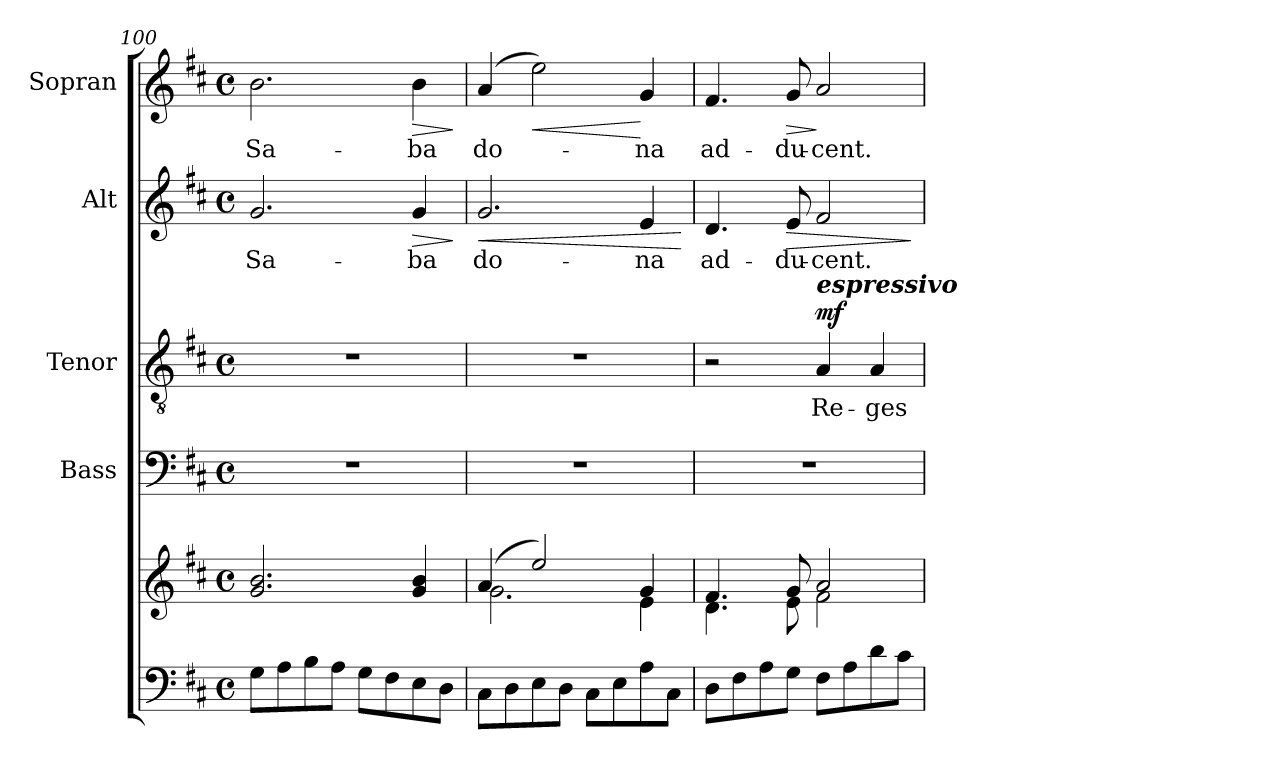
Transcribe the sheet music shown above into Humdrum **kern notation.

**kern	**kern	**kern	**kern	**text	**dynam	**kern	**text	**dynam	**kern	**text	**dynam
*part5	*part5	*part4	*part3	*part3	*part3	*part2	*part2	*part2	*part1	*part1	*part1
*staff6	*staff5	*staff4	*staff3	*staff3	*staff3	*staff2	*staff2	*staff2	*staff1	*staff1	*staff1
*	*	*I"Bass	*I"Tenor	*	*	*I"Alt	*	*	*I"Sopran	*	*
*	*	*I'B.	*I'T.	*	*	*I'A.	*	*	*I'S.	*	*
*clefF4	*clefG2	*clefF4	*clefGv2	*	*	*clefG2	*	*	*clefG2	*	*
*k[f#c#]	*k[f#c#]	*k[f#c#]	*k[f#c#]	*	*	*k[f#c#]	*	*	*k[f#c#]	*	*
*D:	*D:	*D:	*D:	*	*	*D:	*	*	*D:	*	*
*M4/4	*M4/4	*M4/4	*M4/4	*	*	*M4/4	*	*	*M4/4	*	*
*met(c)	*met(c)	*met(c)	*met(c)	*	*	*met(c)	*	*	*met(c)	*	*
=100	=100	=100	=100	=100	=100	=100	=100	=100	=100	=100	=100
!	!	!	!	!	!	!	!LO:LY:b	!	!	!LO:LY:b	!
8G\L	2.g/ 2.b/	1r	1r	.	.	2.g/	Sa-	.	2.b\	Sa-	.
8A\	.	.	.	.	.	.	.	.	.	.	.
8B\	.	.	.	.	.	.	.	.	.	.	.
8A\J	.	.	.	.	.	.	.	.	.	.	.
8G\L	.	.	.	.	.	.	.	.	.	.	.
8F#\	.	.	.	.	.	.	.	.	.	.	.
!	!	!	!	!	!	!	!LO:LY:b	!LO:HP:b	!	!LO:LY:b	!LO:HP:b
8E\	4g/ 4b/	.	.	.	.	4g/	-ba	>	4b\	-ba	>
8D\J	.	.	.	.	.	.	.	.	.	.	.
.	.	.	.	.	.	.	.	]	.	.	]
=101	=101	=101	=101	=101	=101	=101	=101	=101	=101	=101	=101
*	*^	*	*	*	*	*	*	*	*	*	*
!	!	!	!	!	!	!	!	!LO:LY:b	!LO:HP:b	!	!LO:LY:b	!
8C#\L	(4a/	2.g\	1r	1r	.	.	2.g/	do-	<	(4a/	do-	.
8D\	.	.	.	.	.	.	.	.	.	.	.	.
!	!	!	!	!	!	!	!	!	!	!	!	!LO:HP:b
8E\	2ee/)	.	.	.	.	.	.	.	.	2ee\)	.	<
8D\J	.	.	.	.	.	.	.	.	.	.	.	.
8C#\L	.	.	.	.	.	.	.	.	.	.	.	.
8E\	.	.	.	.	.	.	.	.	.	.	.	.
!	!	!	!	!	!	!	!	!LO:LY:b	!	!	!LO:LY:b	!
8A\	4g/	4e\	.	.	.	.	4e/	-na	.	4g/	-na	[
8C#\J	.	.	.	.	.	.	.	.	.	.	.	.
*	*v	*v	*	*	*	*	*	*	*	*	*	*
.	.	.	.	.	.	.	.	[	.	.	.
=102	=102	=102	=102	=102	=102	=102	=102	=102	=102	=102	=102
*	*^	*	*	*	*	*	*	*	*	*	*
!	!	!	!	!	!	!	!	!LO:LY:b	!	!	!LO:LY:b	!
8D\L	4.f#/	4.d\	1r	2r	.	.	4.d/	ad-	.	4.f#/	ad-	.
8F#\	.	.	.	.	.	.	.	.	.	.	.	.
8A\	.	.	.	.	.	.	.	.	.	.	.	.
!	!	!	!	!	!	!	!	!LO:LY:b	!LO:HP:b	!	!LO:LY:b	!LO:HP:b
8G\J	8g/	8e\	.	.	.	.	8e/	-du-	>	8g/	-du-	>
!	!	!	!	!LO:TX:a:Bi:t=espressivo	!	!	!	!	!	!	!	!
!	!	!	!	!	!LO:LY:b	!LO:DY:a	!	!LO:LY:b	!	!	!LO:LY:b	!
8F#\L	2a/	2f#\	.	4A/	Re-	mf	2f#/	-cent.	.	2a/	-cent.	]
8A\	.	.	.	.	.	.	.	.	.	.	.	.
!	!	!	!	!	!LO:LY:b	!	!	!	!	!	!	!
8d\	.	.	.	4A/	-ges	.	.	.	.	.	.	.
8c#\J	.	.	.	.	.	.	.	.	.	.	.	.
*	*v	*v	*	*	*	*	*	*	*	*	*	*
.	.	.	.	.	.	.	.	]	.	.	.
=	=	=	=	=	=	=	=	=	=	=	=
*-	*-	*-	*-	*-	*-	*-	*-	*-	*-	*-	*-
